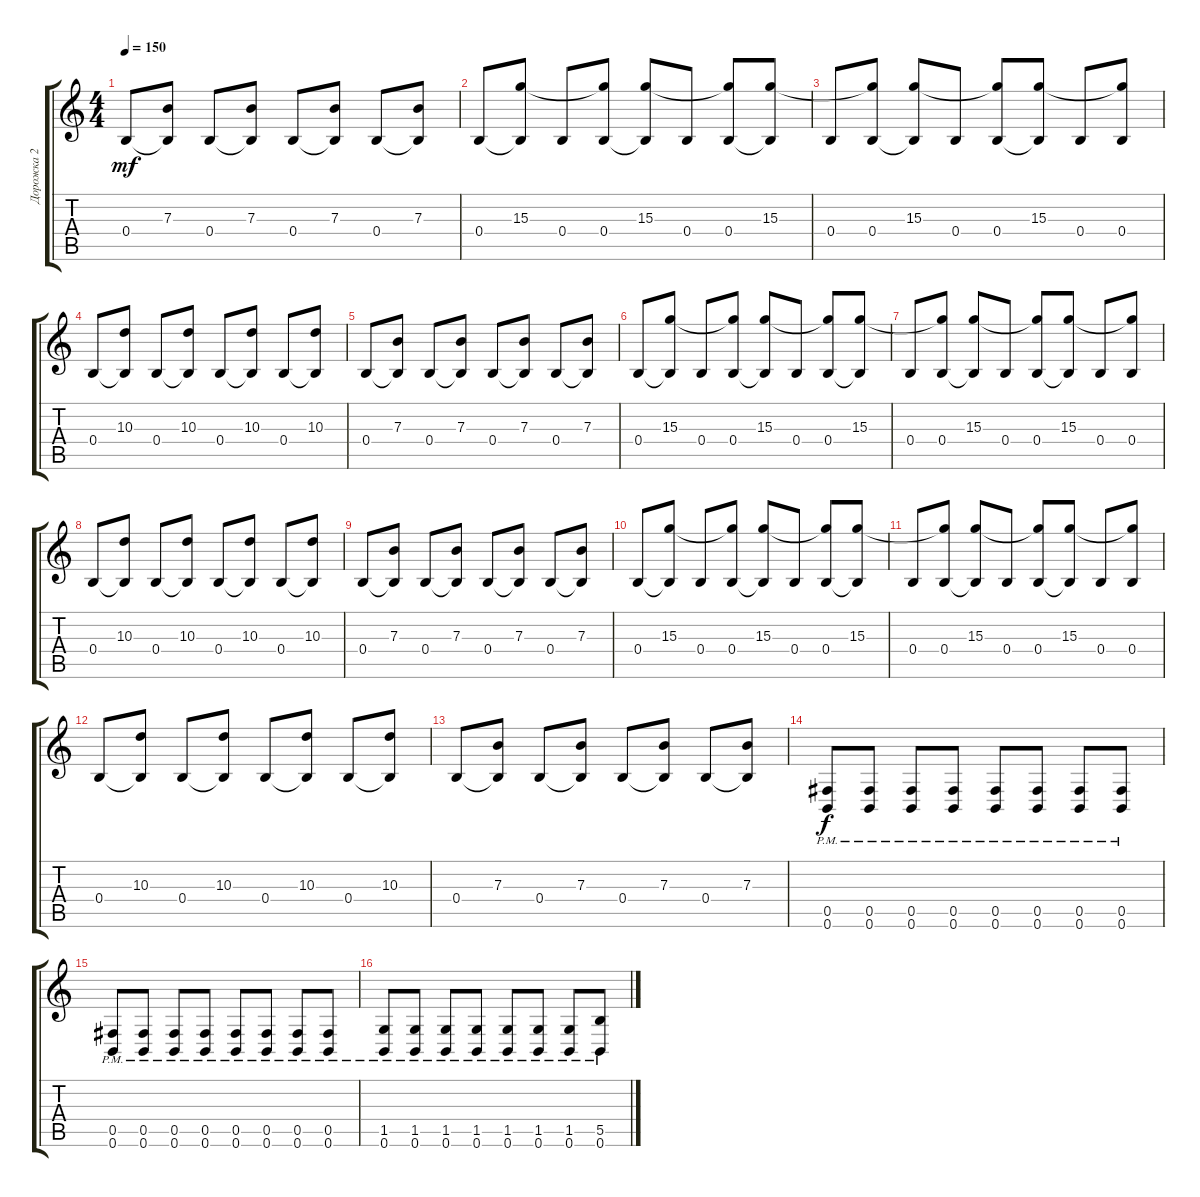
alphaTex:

\track ("Дорожка 2" "Дорожка 2") {instrument electricguitarjazz}
\staff {score tabs}
\tuning (Db4 Ab3 E3 B2 Gb2 B1) {hide}
\ts (4 4)
\tempo 150
\clef g2
\ks c
0.4.8{dy mf} (7.3 0.4{t}).8 0.4.8 (7.3 0.4{t}).8 0.4.8 (7.3 0.4{t}).8 0.4.8 (7.3 0.4{t}).8 |
0.4.8 (15.3 0.4{t}).8 0.4.8 (15.3{t} 0.4).8 (15.3 0.4{t}).8 0.4.8 (15.3{t} 0.4).8 (15.3 0.4{t}).8 |
0.4.8 (15.3{t} 0.4).8 (15.3 0.4{t}).8 0.4.8 (15.3{t} 0.4).8 (15.3 0.4{t}).8 0.4.8 (15.3{t} 0.4).8 |
0.4.8 (10.3 0.4{t}).8 0.4.8 (10.3 0.4{t}).8 0.4.8 (10.3 0.4{t}).8 0.4.8 (10.3 0.4{t}).8 |
0.4.8 (7.3 0.4{t}).8 0.4.8 (7.3 0.4{t}).8 0.4.8 (7.3 0.4{t}).8 0.4.8 (7.3 0.4{t}).8 |
0.4.8 (15.3 0.4{t}).8 0.4.8 (15.3{t} 0.4).8 (15.3 0.4{t}).8 0.4.8 (15.3{t} 0.4).8 (15.3 0.4{t}).8 |
0.4.8 (15.3{t} 0.4).8 (15.3 0.4{t}).8 0.4.8 (15.3{t} 0.4).8 (15.3 0.4{t}).8 0.4.8 (15.3{t} 0.4).8 |
0.4.8 (10.3 0.4{t}).8 0.4.8 (10.3 0.4{t}).8 0.4.8 (10.3 0.4{t}).8 0.4.8 (10.3 0.4{t}).8 |
0.4.8 (7.3 0.4{t}).8 0.4.8 (7.3 0.4{t}).8 0.4.8 (7.3 0.4{t}).8 0.4.8 (7.3 0.4{t}).8 |
0.4.8 (15.3 0.4{t}).8 0.4.8 (15.3{t} 0.4).8 (15.3 0.4{t}).8 0.4.8 (15.3{t} 0.4).8 (15.3 0.4{t}).8 |
0.4.8 (15.3{t} 0.4).8 (15.3 0.4{t}).8 0.4.8 (15.3{t} 0.4).8 (15.3 0.4{t}).8 0.4.8 (15.3{t} 0.4).8 |
0.4.8 (10.3 0.4{t}).8 0.4.8 (10.3 0.4{t}).8 0.4.8 (10.3 0.4{t}).8 0.4.8 (10.3 0.4{t}).8 |
0.4.8 (7.3 0.4{t}).8 0.4.8 (7.3 0.4{t}).8 0.4.8 (7.3 0.4{t}).8 0.4.8 (7.3 0.4{t}).8 |
(0.5{pm} 0.6{pm}).8{dy f} (0.5{pm} 0.6{pm}).8 (0.5{pm} 0.6{pm}).8 (0.5{pm} 0.6{pm}).8 (0.5{pm} 0.6{pm}).8 (0.5{pm} 0.6{pm}).8 (0.5{pm} 0.6{pm}).8 (0.5{pm} 0.6{pm}).8 |
(0.5{pm} 0.6{pm}).8 (0.5{pm} 0.6{pm}).8 (0.5{pm} 0.6{pm}).8 (0.5{pm} 0.6{pm}).8 (0.5{pm} 0.6{pm}).8 (0.5{pm} 0.6{pm}).8 (0.5{pm} 0.6{pm}).8 (0.5{pm} 0.6{pm}).8 |
(1.5{pm} 0.6{pm}).8 (1.5{pm} 0.6{pm}).8 (1.5{pm} 0.6{pm}).8 (1.5{pm} 0.6{pm}).8 (1.5{pm} 0.6{pm}).8 (1.5{pm} 0.6{pm}).8 (1.5{pm} 0.6{pm}).8 (5.5{pm} 0.6{pm}).8
